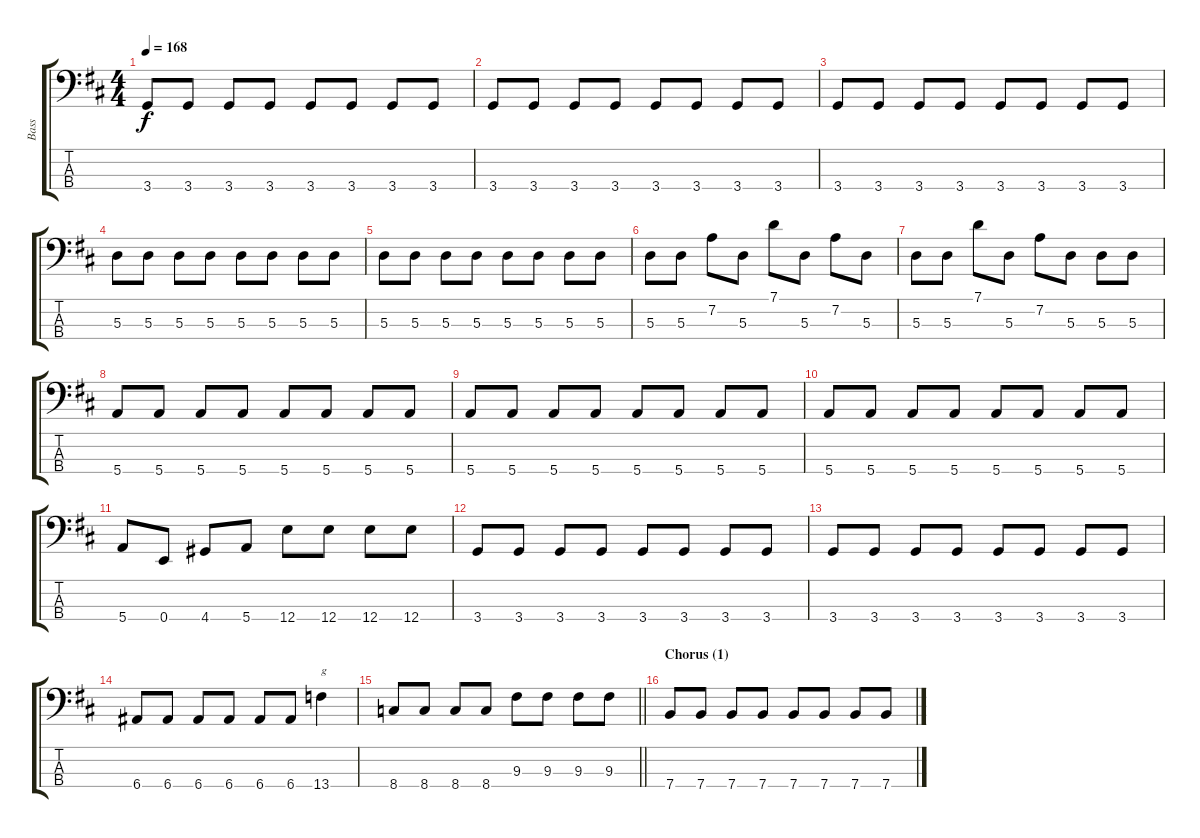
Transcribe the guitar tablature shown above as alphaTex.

\track ("Bass" "Bass") {instrument electricbasspick}
\staff {score tabs}
\tuning (G2 D2 A1 E1) {hide}
\ts (4 4)
\tempo 168
\clef f4
\ks d
3.4.8{dy f} 3.4.8 3.4.8 3.4.8 3.4.8 3.4.8 3.4.8 3.4.8 |
3.4.8 3.4.8 3.4.8 3.4.8 3.4.8 3.4.8 3.4.8 3.4.8 |
3.4.8 3.4.8 3.4.8 3.4.8 3.4.8 3.4.8 3.4.8 3.4.8 |
5.3.8 5.3.8 5.3.8 5.3.8 5.3.8 5.3.8 5.3.8 5.3.8 |
5.3.8 5.3.8 5.3.8 5.3.8 5.3.8 5.3.8 5.3.8 5.3.8 |
5.3.8 5.3.8 7.2.8 5.3.8 7.1.8 5.3.8 7.2.8 5.3.8 |
5.3.8 5.3.8 7.1.8 5.3.8 7.2.8 5.3.8 5.3.8 5.3.8 |
5.4.8 5.4.8 5.4.8 5.4.8 5.4.8 5.4.8 5.4.8 5.4.8 |
5.4.8 5.4.8 5.4.8 5.4.8 5.4.8 5.4.8 5.4.8 5.4.8 |
5.4.8 5.4.8 5.4.8 5.4.8 5.4.8 5.4.8 5.4.8 5.4.8 |
5.4.8 0.4.8 4.4.8 5.4.8 12.4.8 12.4.8 12.4.8 12.4.8 |
3.4.8 3.4.8 3.4.8 3.4.8 3.4.8 3.4.8 3.4.8 3.4.8 |
3.4.8 3.4.8 3.4.8 3.4.8 3.4.8 3.4.8 3.4.8 3.4.8 |
6.4.8 6.4.8 6.4.8 6.4.8 6.4.8 6.4.8 13.4.4{txt "g"} |
\barLineRight lightlight
8.4.8 8.4.8 8.4.8 8.4.8 9.3.8 9.3.8 9.3.8 9.3.8 |
\section ("" "Chorus (1)")
7.4.8 7.4.8 7.4.8 7.4.8 7.4.8 7.4.8 7.4.8 7.4.8
